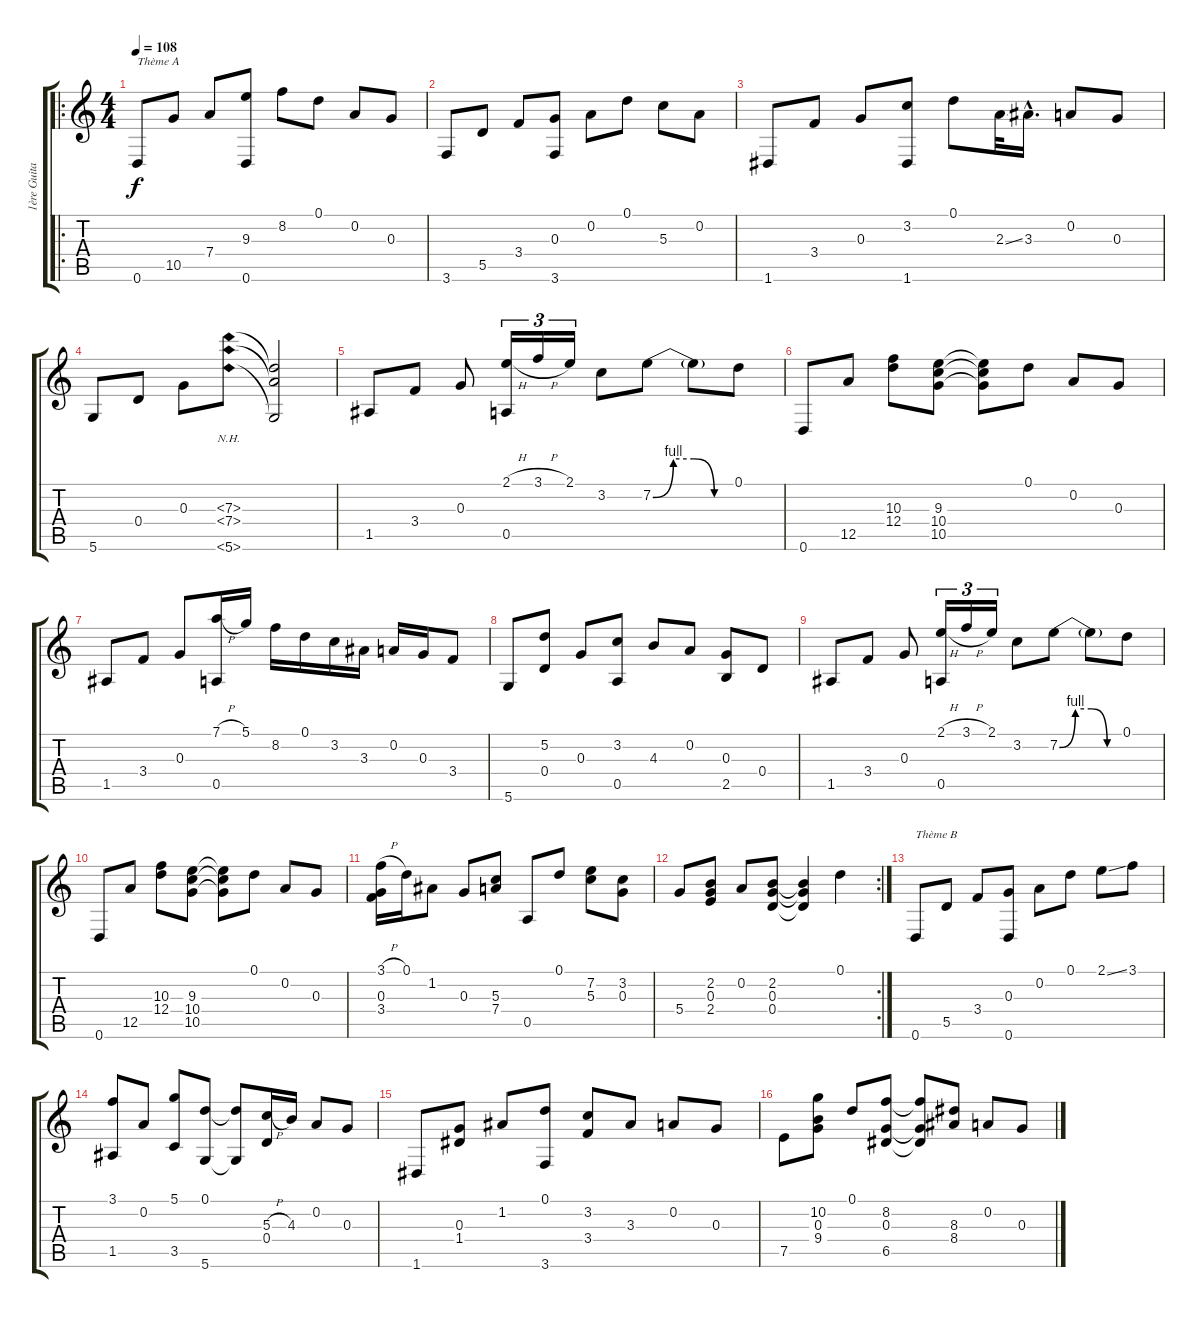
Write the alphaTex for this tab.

\track ("1ère Guitare" "1ère Guita") {instrument acousticguitarnylon}
\staff {score tabs}
\tuning (D4 A3 G3 D3 A2 D2) {hide}
\ro
\ts (4 4)
\tempo 108
\clef g2
\ks c
0.6.8{txt "Thème A" dy f instrument acousticguitarnylon} 10.5.8 7.4.8 (9.3 0.6).8 8.2.8 0.1.8 0.2.8 0.3.8 |
3.6.8 5.5.8 3.4.8 (0.3 3.6).8 0.2.8 0.1.8 5.3.8 0.2.8 |
1.6.8 3.4.8 0.3.8 (3.2 1.6).8 0.1.8 2.3{ss}.32 3.3{hac}.16{d} 0.2.8 0.3.8 |
5.6.8 0.4.8 0.3.8 (7.3{nh} 7.4{nh} 5.6{nh}).8 (7.3{t} 7.4{t} 5.6{t}).2 |
1.5.8 3.4.8 0.3.8 (2.1{h} 0.5).16{tu (3 2)} 3.1{h}.16{tu (3 2)} 2.1.16{tu (3 2)} 3.2.8 7.2{be (custom 0 0 15 4 30 4 45 0 60 0)}.8 7.2{t}.8 0.1.8 |
0.6.8 12.5.8 (10.3 12.4).8 (9.3 10.4 10.5).8 (9.3{t} 10.4{t} 10.5{t}).8 0.1.8 0.2.8 0.3.8 |
1.5.8 3.4.8 0.3.8 (7.1{h} 0.5).16 5.1.16 8.2.16 0.1.16 3.2.16 3.3.16 0.2.16 0.3.16 3.4.8 |
5.6.8 (5.2 0.4).8 0.3.8 (3.2 0.5).8 4.3.8 0.2.8 (0.3 2.5).8 0.4.8 |
1.5.8 3.4.8 0.3.8 (2.1{h} 0.5).16{tu (3 2)} 3.1{h}.16{tu (3 2)} 2.1.16{tu (3 2)} 3.2.8 7.2{be (custom 0 0 15 4 30 4 45 0 60 0)}.8 7.2{t}.8 0.1.8 |
0.6.8 12.5.8 (10.3 12.4).8 (9.3 10.4 10.5).8 (9.3{t} 10.4{t} 10.5{t}).8 0.1.8 0.2.8 0.3.8 |
(3.1{h} 0.3 3.4).16 0.1.16 1.2.8 0.3.8 (5.3 7.4).8 0.5.8 0.1.8 (7.2 5.3).8 (3.2 0.3).8 |
\rc 2
5.4.8 (2.2 0.3 2.4).8 0.2.8 (2.2 0.3 0.4).8 (2.2{t} 0.3{t} 0.4{t}).4 0.1.4 |
0.6.8{txt "Thème B"} 5.5.8 3.4.8 (0.3 0.6).8 0.2.8 0.1.8 2.1{ss}.8 3.1.8 |
(3.1 1.5).8 0.2.8 (5.1 3.5).8 (0.1 5.6).8 (0.1{t} 5.6{t}).8 (5.3{h} 0.4).16 4.3.16 0.2.8 0.3.8 |
1.6.8 (0.3 1.4).8 1.2.8 (0.1 3.6).8 (3.2 3.4).8 3.3.8 0.2.8 0.3.8 |
7.5.8 (10.2 0.3 9.4).8 0.1.8 (8.2 0.3 6.5).8 (8.2{t} 0.3{t} 6.5{t}).8 (8.3 8.4).8 0.2.8 0.3.8
